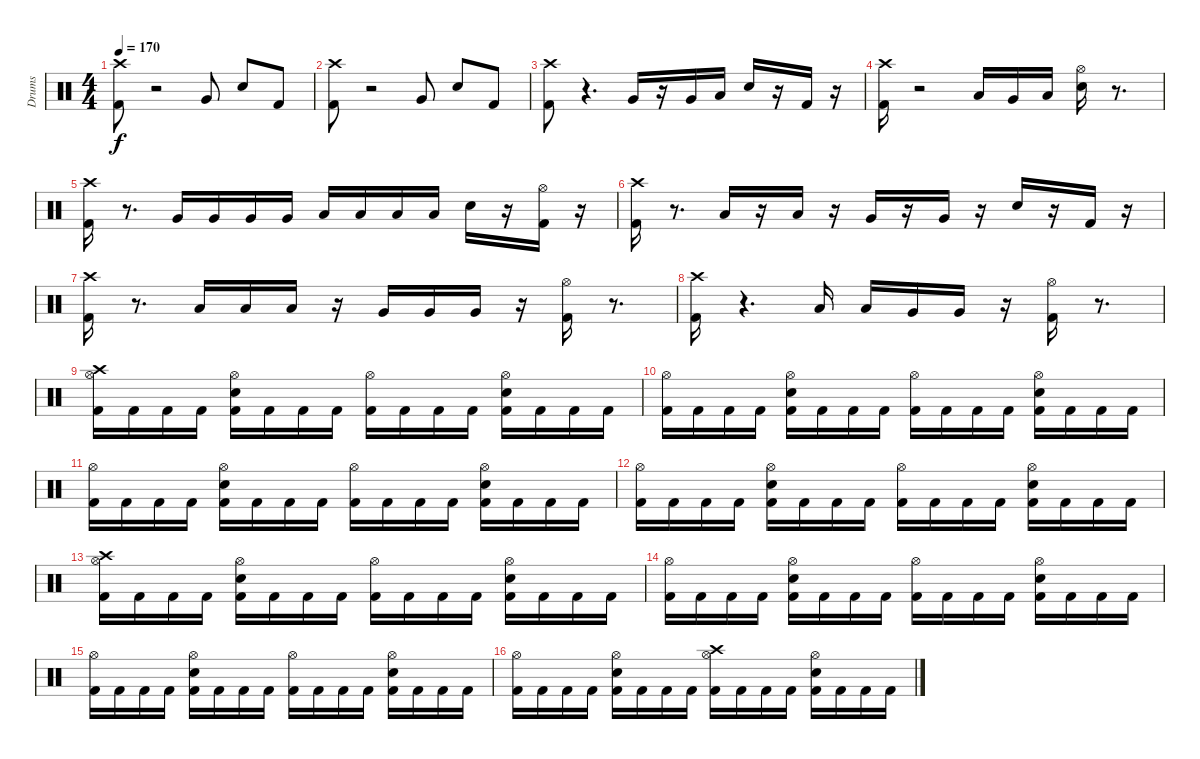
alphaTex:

\track ("Drums" "Drums") {instrument percussion}
\staff {score}
\articulation defaults
\ts (4 4)
\tempo 170
\clef neutral
\ks c
("Kick (hit) 2" "Crash high (hit)").8{dy f} r.2 "Very Low Tom (hit)".8 "Snare (hit) 2".8 "Kick (hit) 2".8 |
("Kick (hit) 2" "Crash high (hit)").8 r.2 "Very Low Tom (hit)".8 "Snare (hit) 2".8 "Kick (hit) 2".8 |
("Kick (hit) 2" "Crash high (hit)").8 r.4{d} "Very Low Tom (hit)".16 r.16 "Very Low Tom (hit)".16 "Low Floor Tom (hit)".16 "Snare (hit) 2".16 r.16 "Kick (hit) 2".16 r.16 |
("Kick (hit) 2" "Crash high (hit)").16 r.2 "Low Tom (hit)".16 "Very Low Tom (hit)".16 "Low Floor Tom (hit)".16 ("Snare (hit) 2" "Hi-Hat (open)").16 r.8{d} |
("Kick (hit) 2" "Crash high (hit)").16 r.8{d} "Very Low Tom (hit)".16 "Very Low Tom (hit)".16 "Very Low Tom (hit)".16 "Very Low Tom (hit)".16 "Low Tom (hit)".16 "Low Tom (hit)".16 "Low Tom (hit)".16 "Low Tom (hit)".16 "Snare (hit) 2".16 r.16 ("Kick (hit) 2" "Hi-Hat (open)").16 r.16 |
("Kick (hit) 2" "Crash high (hit)").16 r.8{d} "Low Floor Tom (hit)".16 r.16 "Low Floor Tom (hit)".16 r.16 "Very Low Tom (hit)".16 r.16 "Very Low Tom (hit)".16 r.16 "Snare (hit) 2".16 r.16 "Kick (hit) 2".16 r.16 |
("Kick (hit) 2" "Crash high (hit)").16 r.8{d} "Low Floor Tom (hit)".16 "Low Floor Tom (hit)".16 "Low Floor Tom (hit)".16 r.16 "Very Low Tom (hit)".16 "Very Low Tom (hit)".16 "Very Low Tom (hit)".16 r.16 ("Kick (hit) 2" "Hi-Hat (open)").16 r.8{d} |
("Kick (hit) 2" "Crash high (hit)").16 r.4{d} "Low Tom (hit)".16 "Low Tom (hit)".16 "Very Low Tom (hit)".16 "Very Low Tom (hit)".16 r.16 ("Kick (hit) 2" "Hi-Hat (open)").16 r.8{d} |
("Kick (hit) 2" "Hi-Hat (open)" "Crash high (hit)").16 "Kick (hit) 2".16 "Kick (hit) 2".16 "Kick (hit) 2".16 ("Kick (hit) 2" "Snare (hit) 2" "Hi-Hat (open)").16 "Kick (hit) 2".16 "Kick (hit) 2".16 "Kick (hit) 2".16 ("Kick (hit) 2" "Hi-Hat (open)").16 "Kick (hit) 2".16 "Kick (hit) 2".16 "Kick (hit) 2".16 ("Kick (hit) 2" "Snare (hit) 2" "Hi-Hat (open)").16 "Kick (hit) 2".16 "Kick (hit) 2".16 "Kick (hit) 2".16 |
("Hi-Hat (open)" "Kick (hit) 2").16 "Kick (hit) 2".16 "Kick (hit) 2".16 "Kick (hit) 2".16 ("Kick (hit) 2" "Snare (hit) 2" "Hi-Hat (open)").16 "Kick (hit) 2".16 "Kick (hit) 2".16 "Kick (hit) 2".16 ("Kick (hit) 2" "Hi-Hat (open)").16 "Kick (hit) 2".16 "Kick (hit) 2".16 "Kick (hit) 2".16 ("Kick (hit) 2" "Snare (hit) 2" "Hi-Hat (open)").16 "Kick (hit) 2".16 "Kick (hit) 2".16 "Kick (hit) 2".16 |
("Hi-Hat (open)" "Kick (hit) 2").16 "Kick (hit) 2".16 "Kick (hit) 2".16 "Kick (hit) 2".16 ("Kick (hit) 2" "Snare (hit) 2" "Hi-Hat (open)").16 "Kick (hit) 2".16 "Kick (hit) 2".16 "Kick (hit) 2".16 ("Kick (hit) 2" "Hi-Hat (open)").16 "Kick (hit) 2".16 "Kick (hit) 2".16 "Kick (hit) 2".16 ("Kick (hit) 2" "Snare (hit) 2" "Hi-Hat (open)").16 "Kick (hit) 2".16 "Kick (hit) 2".16 "Kick (hit) 2".16 |
("Hi-Hat (open)" "Kick (hit) 2").16 "Kick (hit) 2".16 "Kick (hit) 2".16 "Kick (hit) 2".16 ("Kick (hit) 2" "Snare (hit) 2" "Hi-Hat (open)").16 "Kick (hit) 2".16 "Kick (hit) 2".16 "Kick (hit) 2".16 ("Kick (hit) 2" "Hi-Hat (open)").16 "Kick (hit) 2".16 "Kick (hit) 2".16 "Kick (hit) 2".16 ("Kick (hit) 2" "Snare (hit) 2" "Hi-Hat (open)").16 "Kick (hit) 2".16 "Kick (hit) 2".16 "Kick (hit) 2".16 |
("Kick (hit) 2" "Hi-Hat (open)" "Crash high (hit)").16 "Kick (hit) 2".16 "Kick (hit) 2".16 "Kick (hit) 2".16 ("Kick (hit) 2" "Snare (hit) 2" "Hi-Hat (open)").16 "Kick (hit) 2".16 "Kick (hit) 2".16 "Kick (hit) 2".16 ("Kick (hit) 2" "Hi-Hat (open)").16 "Kick (hit) 2".16 "Kick (hit) 2".16 "Kick (hit) 2".16 ("Kick (hit) 2" "Snare (hit) 2" "Hi-Hat (open)").16 "Kick (hit) 2".16 "Kick (hit) 2".16 "Kick (hit) 2".16 |
("Hi-Hat (open)" "Kick (hit) 2").16 "Kick (hit) 2".16 "Kick (hit) 2".16 "Kick (hit) 2".16 ("Kick (hit) 2" "Snare (hit) 2" "Hi-Hat (open)").16 "Kick (hit) 2".16 "Kick (hit) 2".16 "Kick (hit) 2".16 ("Kick (hit) 2" "Hi-Hat (open)").16 "Kick (hit) 2".16 "Kick (hit) 2".16 "Kick (hit) 2".16 ("Kick (hit) 2" "Snare (hit) 2" "Hi-Hat (open)").16 "Kick (hit) 2".16 "Kick (hit) 2".16 "Kick (hit) 2".16 |
("Hi-Hat (open)" "Kick (hit) 2").16 "Kick (hit) 2".16 "Kick (hit) 2".16 "Kick (hit) 2".16 ("Kick (hit) 2" "Snare (hit) 2" "Hi-Hat (open)").16 "Kick (hit) 2".16 "Kick (hit) 2".16 "Kick (hit) 2".16 ("Kick (hit) 2" "Hi-Hat (open)").16 "Kick (hit) 2".16 "Kick (hit) 2".16 "Kick (hit) 2".16 ("Kick (hit) 2" "Snare (hit) 2" "Hi-Hat (open)").16 "Kick (hit) 2".16 "Kick (hit) 2".16 "Kick (hit) 2".16 |
("Hi-Hat (open)" "Kick (hit) 2").16 "Kick (hit) 2".16 "Kick (hit) 2".16 "Kick (hit) 2".16 ("Kick (hit) 2" "Snare (hit) 2" "Hi-Hat (open)").16 "Kick (hit) 2".16 "Kick (hit) 2".16 "Kick (hit) 2".16 ("Kick (hit) 2" "Hi-Hat (open)" "Crash high (hit)").16 "Kick (hit) 2".16 "Kick (hit) 2".16 "Kick (hit) 2".16 ("Kick (hit) 2" "Snare (hit) 2" "Hi-Hat (open)").16 "Kick (hit) 2".16 "Kick (hit) 2".16 "Kick (hit) 2".16
